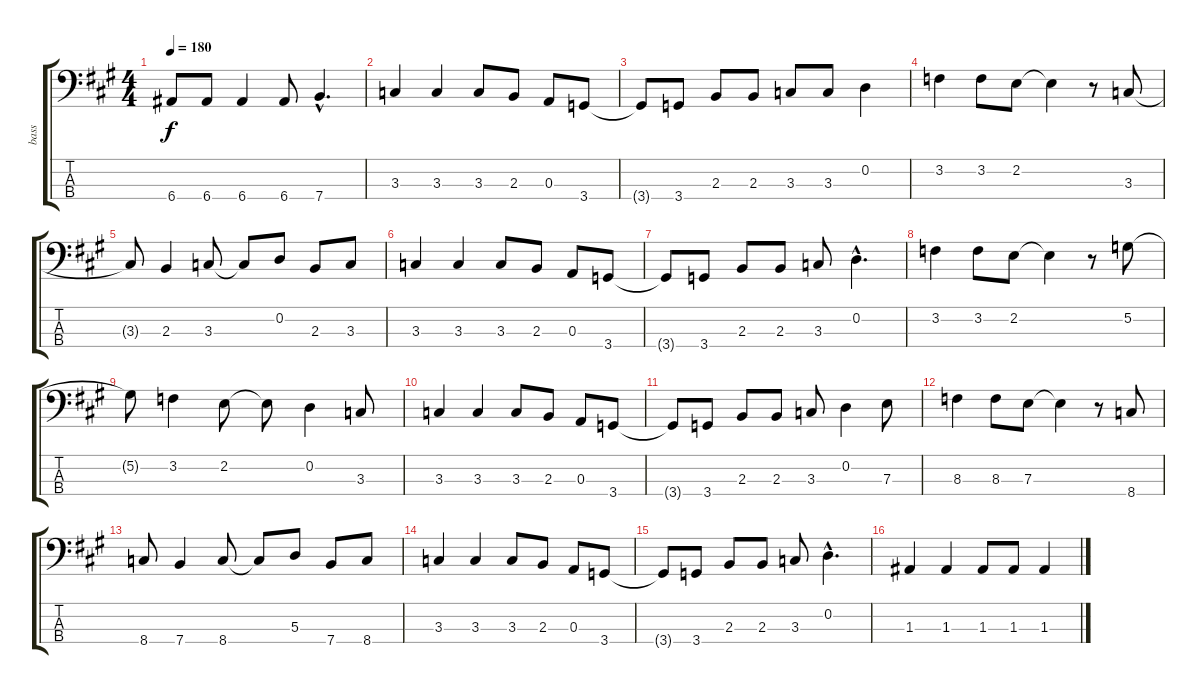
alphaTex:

\track ("bass" "bass") {instrument acousticguitarnylon}
\staff {score tabs}
\tuning (G2 D2 A1 E1) {hide}
\ts (4 4)
\tempo 180
\clef f4
\ks a
6.4{t}.8{dy f} 6.4.8 6.4.4 6.4.8 7.4{hac}.4{d} |
3.3.4 3.3.4 3.3.8 2.3.8 0.3.8 3.4.8 |
3.4{t}.8 3.4.8 2.3.8 2.3.8 3.3.8 3.3.8 0.2.4 |
3.2.4 3.2.8 2.2.8 2.2{t}.4 r.8 3.3.8 |
3.3{t}.8 2.3.4 3.3.8 3.3{t}.8 0.2.8 2.3.8 3.3.8 |
3.3.4 3.3.4 3.3.8 2.3.8 0.3.8 3.4.8 |
3.4{t}.8 3.4.8 2.3.8 2.3.8 3.3.8 0.2{hac}.4{d} |
3.2.4 3.2.8 2.2.8 2.2{t}.4 r.8 5.2.8 |
5.2{t}.8 3.2.4 2.2.8 2.2{t}.8 0.2.4 3.3.8 |
3.3.4 3.3.4 3.3.8 2.3.8 0.3.8 3.4.8 |
3.4{t}.8 3.4.8 2.3.8 2.3.8 3.3.8 0.2.4 7.3.8 |
8.3.4 8.3.8 7.3.8 7.3{t}.4 r.8 8.4.8 |
8.4.8 7.4.4 8.4.8 8.4{t}.8 5.3.8 7.4.8 8.4.8 |
3.3.4 3.3.4 3.3.8 2.3.8 0.3.8 3.4.8 |
3.4{t}.8 3.4.8 2.3.8 2.3.8 3.3.8 0.2{hac}.4{d} |
1.3.4 1.3.4 1.3.8 1.3.8 1.3.4
